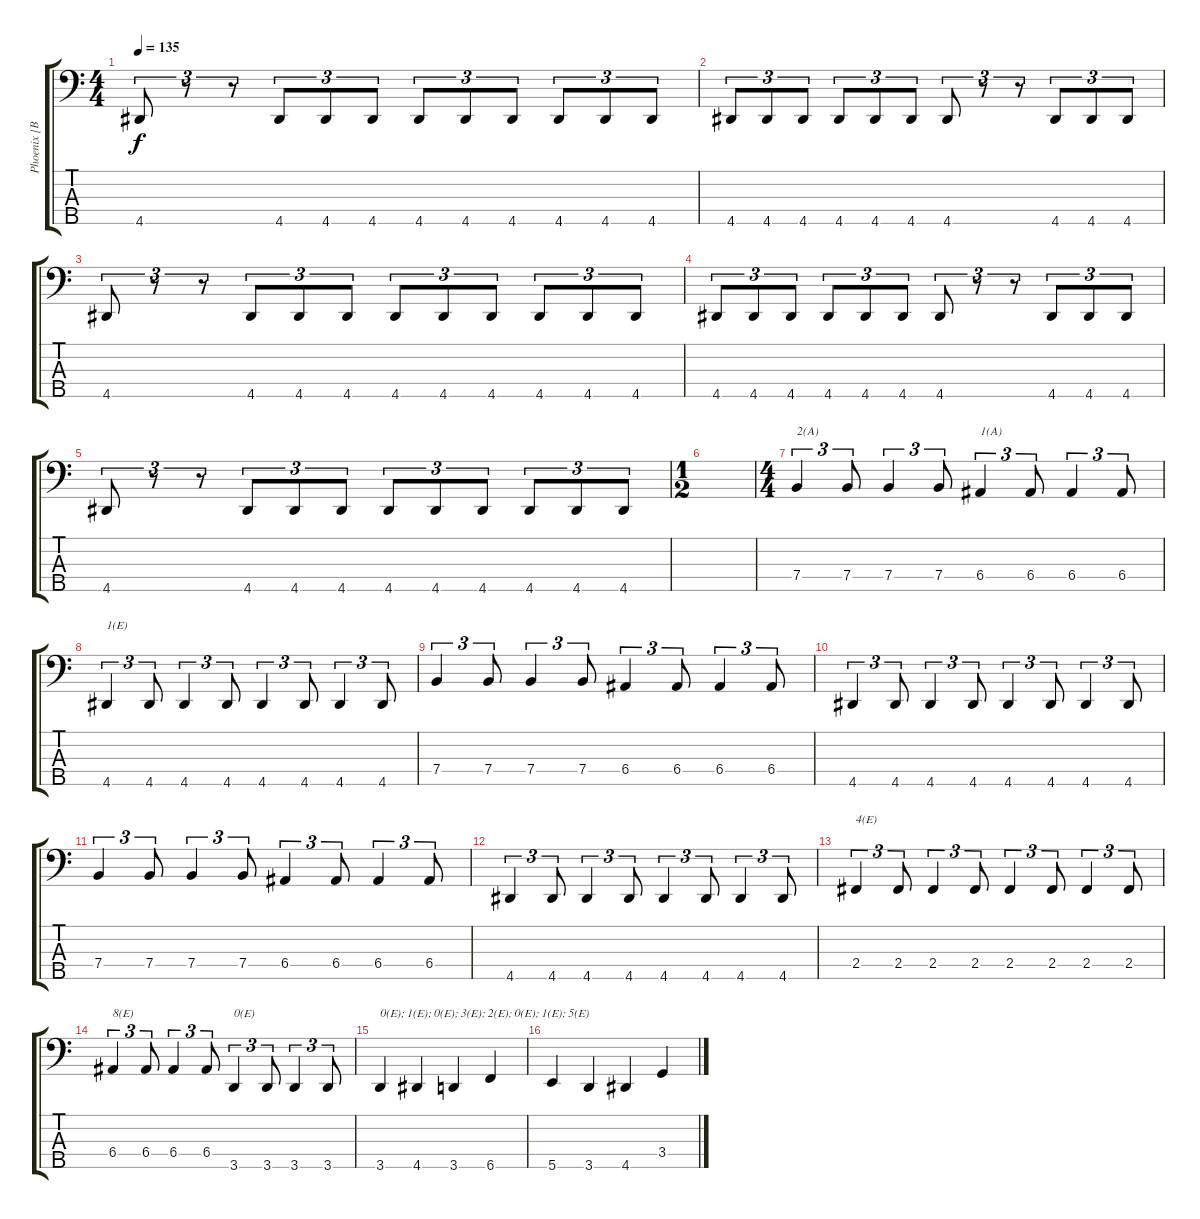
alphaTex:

\track ("Phoenix [Bass]" "Phoenix [B") {instrument electricbassfinger}
\staff {score tabs}
\tuning (G2 D2 A1 E1 B0) {hide}
\ts (4 4)
\tempo 135
\clef f4
\ks c
4.5.8{tu (3 2) dy f} r.8{tu (3 2)} r.8{tu (3 2)} 4.5.8{tu (3 2)} 4.5.8{tu (3 2)} 4.5.8{tu (3 2)} 4.5.8{tu (3 2)} 4.5.8{tu (3 2)} 4.5.8{tu (3 2)} 4.5.8{tu (3 2)} 4.5.8{tu (3 2)} 4.5.8{tu (3 2)} |
4.5.8{tu (3 2)} 4.5.8{tu (3 2)} 4.5.8{tu (3 2)} 4.5.8{tu (3 2)} 4.5.8{tu (3 2)} 4.5.8{tu (3 2)} 4.5.8{tu (3 2)} r.8{tu (3 2)} r.8{tu (3 2)} 4.5.8{tu (3 2)} 4.5.8{tu (3 2)} 4.5.8{tu (3 2)} |
4.5.8{tu (3 2)} r.8{tu (3 2)} r.8{tu (3 2)} 4.5.8{tu (3 2)} 4.5.8{tu (3 2)} 4.5.8{tu (3 2)} 4.5.8{tu (3 2)} 4.5.8{tu (3 2)} 4.5.8{tu (3 2)} 4.5.8{tu (3 2)} 4.5.8{tu (3 2)} 4.5.8{tu (3 2)} |
4.5.8{tu (3 2)} 4.5.8{tu (3 2)} 4.5.8{tu (3 2)} 4.5.8{tu (3 2)} 4.5.8{tu (3 2)} 4.5.8{tu (3 2)} 4.5.8{tu (3 2)} r.8{tu (3 2)} r.8{tu (3 2)} 4.5.8{tu (3 2)} 4.5.8{tu (3 2)} 4.5.8{tu (3 2)} |
4.5.8{tu (3 2)} r.8{tu (3 2)} r.8{tu (3 2)} 4.5.8{tu (3 2)} 4.5.8{tu (3 2)} 4.5.8{tu (3 2)} 4.5.8{tu (3 2)} 4.5.8{tu (3 2)} 4.5.8{tu (3 2)} 4.5.8{tu (3 2)} 4.5.8{tu (3 2)} 4.5.8{tu (3 2)} |
\ts (1 2)
|
\ts (4 4)
7.4.4{tu (3 2) txt "2(A)"} 7.4.8{tu (3 2)} 7.4.4{tu (3 2)} 7.4.8{tu (3 2)} 6.4.4{tu (3 2) txt "1(A)"} 6.4.8{tu (3 2)} 6.4.4{tu (3 2)} 6.4.8{tu (3 2)} |
4.5.4{tu (3 2) txt "1(E)"} 4.5.8{tu (3 2)} 4.5.4{tu (3 2)} 4.5.8{tu (3 2)} 4.5.4{tu (3 2)} 4.5.8{tu (3 2)} 4.5.4{tu (3 2)} 4.5.8{tu (3 2)} |
7.4.4{tu (3 2)} 7.4.8{tu (3 2)} 7.4.4{tu (3 2)} 7.4.8{tu (3 2)} 6.4.4{tu (3 2)} 6.4.8{tu (3 2)} 6.4.4{tu (3 2)} 6.4.8{tu (3 2)} |
4.5.4{tu (3 2)} 4.5.8{tu (3 2)} 4.5.4{tu (3 2)} 4.5.8{tu (3 2)} 4.5.4{tu (3 2)} 4.5.8{tu (3 2)} 4.5.4{tu (3 2)} 4.5.8{tu (3 2)} |
7.4.4{tu (3 2)} 7.4.8{tu (3 2)} 7.4.4{tu (3 2)} 7.4.8{tu (3 2)} 6.4.4{tu (3 2)} 6.4.8{tu (3 2)} 6.4.4{tu (3 2)} 6.4.8{tu (3 2)} |
4.5.4{tu (3 2)} 4.5.8{tu (3 2)} 4.5.4{tu (3 2)} 4.5.8{tu (3 2)} 4.5.4{tu (3 2)} 4.5.8{tu (3 2)} 4.5.4{tu (3 2)} 4.5.8{tu (3 2)} |
2.4.4{tu (3 2) txt "4(E)"} 2.4.8{tu (3 2)} 2.4.4{tu (3 2)} 2.4.8{tu (3 2)} 2.4.4{tu (3 2)} 2.4.8{tu (3 2)} 2.4.4{tu (3 2)} 2.4.8{tu (3 2)} |
6.4.4{tu (3 2) txt "8(E)"} 6.4.8{tu (3 2)} 6.4.4{tu (3 2)} 6.4.8{tu (3 2)} 3.5.4{tu (3 2) txt "0(E)"} 3.5.8{tu (3 2)} 3.5.4{tu (3 2)} 3.5.8{tu (3 2)} |
3.5.4{txt "0(E); 1(E); 0(E); 3(E); 2(E); 0(E); 1(E); 5(E)"} 4.5.4 3.5.4 6.5.4 |
5.5.4 3.5.4 4.5.4 3.4.4
